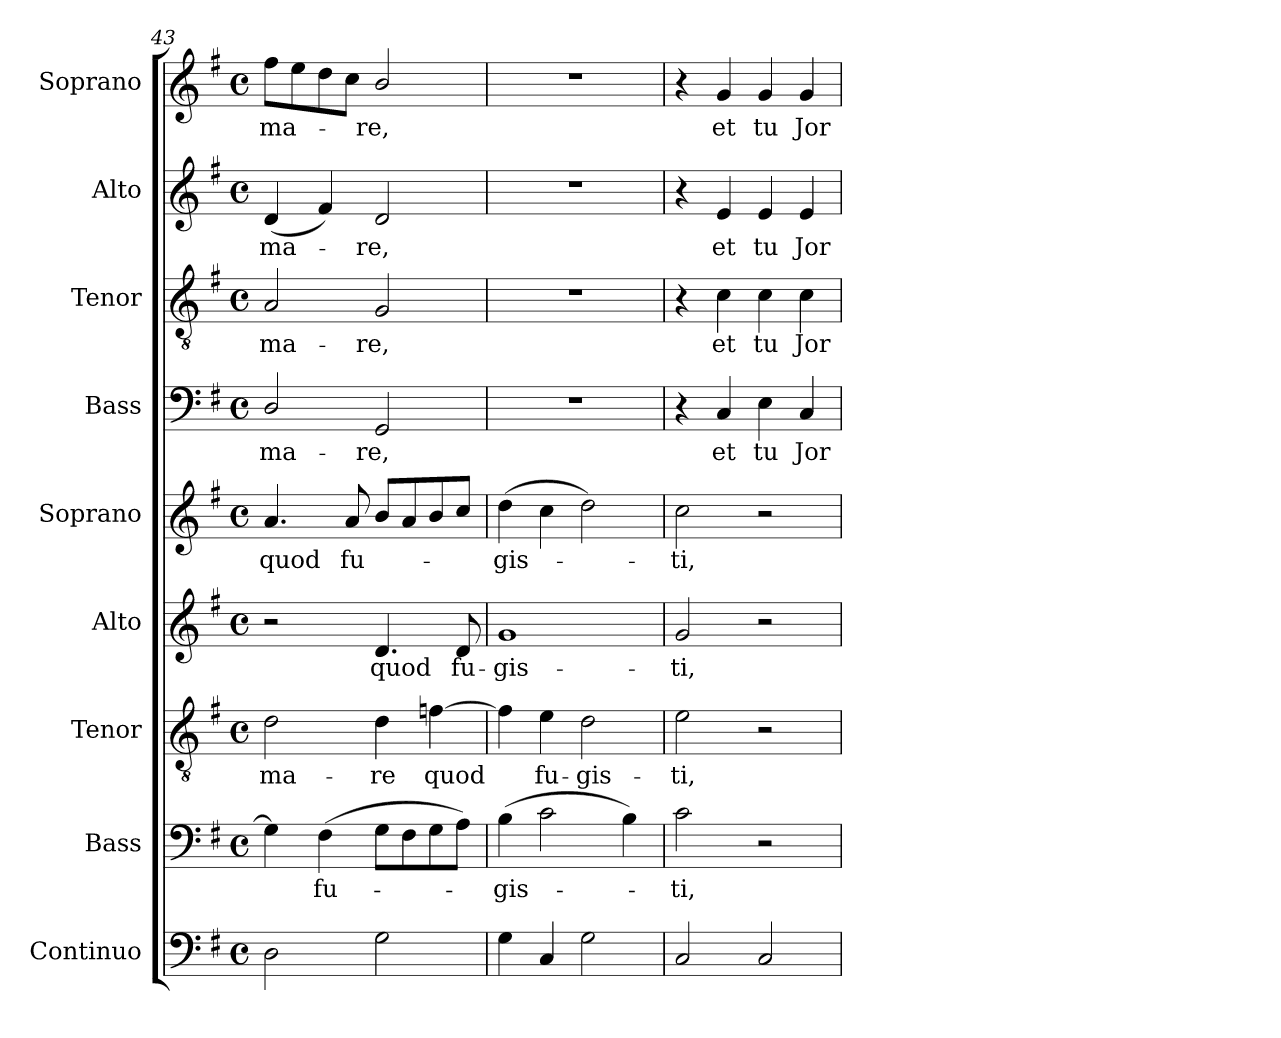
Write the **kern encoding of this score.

**kern	**kern	**text	**kern	**text	**kern	**text	**kern	**text	**kern	**text	**kern	**text	**kern	**text	**kern	**text
*part9	*part8	*part8	*part7	*part7	*part6	*part6	*part5	*part5	*part4	*part4	*part3	*part3	*part2	*part2	*part1	*part1
*staff9	*staff8	*staff8	*staff7	*staff7	*staff6	*staff6	*staff5	*staff5	*staff4	*staff4	*staff3	*staff3	*staff2	*staff2	*staff1	*staff1
*I"Continuo	*I"Bass	*	*I"Tenor	*	*I"Alto	*	*I"Soprano	*	*I"Bass	*	*I"Tenor	*	*I"Alto	*	*I"Soprano	*
*I'Cont.	*I'B.	*	*I'T.	*	*I'A.	*	*I'S.	*	*I'B.	*	*I'T.	*	*I'A.	*	*I'S.	*
*clefF4	*clefF4	*	*clefGv2	*	*clefG2	*	*clefG2	*	*clefF4	*	*clefGv2	*	*clefG2	*	*clefG2	*
*	*	*	*ITrd7c12	*	*	*	*	*	*	*	*ITrd7c12	*	*	*	*	*
*k[f#]	*k[f#]	*	*k[f#]	*	*k[f#]	*	*k[f#]	*	*k[f#]	*	*k[f#]	*	*k[f#]	*	*k[f#]	*
*G:	*G:	*	*G:	*	*G:	*	*G:	*	*G:	*	*G:	*	*G:	*	*G:	*
*M4/4	*M4/4	*	*M4/4	*	*M4/4	*	*M4/4	*	*M4/4	*	*M4/4	*	*M4/4	*	*M4/4	*
*met(c)	*met(c)	*	*met(c)	*	*met(c)	*	*met(c)	*	*met(c)	*	*met(c)	*	*met(c)	*	*met(c)	*
=43	=43	=43	=43	=43	=43	=43	=43	=43	=43	=43	=43	=43	=43	=43	=43	=43
!	!	!	!	!LO:LY:b:color=#000000	!	!	!	!	!	!	!	!	!	!	!	!
!	!	!	!	!	!	!	!	!LO:LY:b:color=#000000	!	!	!	!	!	!	!	!
!	!	!	!	!	!	!	!	!	!	!LO:LY:b:color=#000000	!	!	!	!	!	!
!	!	!	!	!	!	!	!	!	!	!	!	!LO:LY:b:color=#000000	!	!	!	!
!	!	!	!	!	!	!	!	!	!	!	!	!	!	!LO:LY:b:color=#000000	!	!
!	!	!	!	!	!	!	!	!	!	!	!	!	!	!	!	!LO:LY:b:color=#000000
2Di\	4Gi\]	.	2Di\	ma-	2r	.	4.ai/	quod	2Di/	ma-	2AAi/	ma-	(4di/	ma-	8ff#i\L	ma-
.	.	.	.	.	.	.	.	.	.	.	.	.	.	.	8eei\	.
!	!	!LO:LY:b:color=#000000	!	!	!	!	!	!	!	!	!	!	!	!	!	!
.	(4F#i\	fu-	.	.	.	.	.	.	.	.	.	.	4f#i/)	.	8ddi\	.
!	!	!	!	!	!	!	!	!LO:LY:b:color=#000000	!	!	!	!	!	!	!	!
.	.	.	.	.	.	.	8ai/	fu-	.	.	.	.	.	.	8cci\J	.
!	!	!	!	!LO:LY:b:color=#000000	!	!	!	!	!	!	!	!	!	!	!	!
!	!	!	!	!	!	!LO:LY:b:color=#000000	!	!	!	!	!	!	!	!	!	!
!	!	!	!	!	!	!	!	!	!	!LO:LY:b:color=#000000	!	!	!	!	!	!
!	!	!	!	!	!	!	!	!	!	!	!	!LO:LY:b:color=#000000	!	!	!	!
!	!	!	!	!	!	!	!	!	!	!	!	!	!	!LO:LY:b:color=#000000	!	!
!	!	!	!	!	!	!	!	!	!	!	!	!	!	!	!	!LO:LY:b:color=#000000
2Gi\	8Gi\L	.	4Di\	-re	4.di/	quod	8bi/L	.	2GGi/	-re,	2GGi/	-re,	2di/	-re,	2bi/	-re,
.	8F#i\	.	.	.	.	.	8ai/	.	.	.	.	.	.	.	.	.
!	!	!	!	!LO:LY:b:color=#000000	!	!	!	!	!	!	!	!	!	!	!	!
.	8Gi\	.	[4Fni\	quod	.	.	8bi/	.	.	.	.	.	.	.	.	.
!	!	!	!	!	!	!LO:LY:b:color=#000000	!	!	!	!	!	!	!	!	!	!
.	8Ai\J)	.	.	.	8di/	fu-	8cci/J	.	.	.	.	.	.	.	.	.
!!LO:PB:g=z
=44	=44	=44	=44	=44	=44	=44	=44	=44	=44	=44	=44	=44	=44	=44	=44	=44
!	!	!LO:LY:b:color=#000000	!	!	!	!	!	!	!	!	!	!	!	!	!	!
!	!	!	!	!	!	!LO:LY:b:color=#000000	!	!	!	!	!	!	!	!	!	!
!	!	!	!	!	!	!	!	!LO:LY:b:color=#000000	!	!	!	!	!	!	!	!
4Gi\	(4Bi\	-gis-	4Fi\]	.	1gi	-gis-	(4ddi\	-gis-	1r	.	1r	.	1r	.	1r	.
!	!	!	!	!LO:LY:b:color=#000000	!	!	!	!	!	!	!	!	!	!	!	!
4Ci/	2ci\	.	4Ei\	fu-	.	.	4cci\	.	.	.	.	.	.	.	.	.
!	!	!	!	!LO:LY:b:color=#000000	!	!	!	!	!	!	!	!	!	!	!	!
2Gi\	.	.	2Di\	-gis-	.	.	2ddi\)	.	.	.	.	.	.	.	.	.
.	4Bi\)	.	.	.	.	.	.	.	.	.	.	.	.	.	.	.
=45	=45	=45	=45	=45	=45	=45	=45	=45	=45	=45	=45	=45	=45	=45	=45	=45
!	!	!LO:LY:b:color=#000000	!	!	!	!	!	!	!	!	!	!	!	!	!	!
!	!	!	!	!LO:LY:b:color=#000000	!	!	!	!	!	!	!	!	!	!	!	!
!	!	!	!	!	!	!LO:LY:b:color=#000000	!	!	!	!	!	!	!	!	!	!
!	!	!	!	!	!	!	!	!LO:LY:b:color=#000000	!	!	!	!	!	!	!	!
2Ci/	2ci\	-ti,	2Ei\	-ti,	2gi/	-ti,	2cci\	-ti,	4r	.	4r	.	4r	.	4r	.
!	!	!	!	!	!	!	!	!	!	!LO:LY:b:color=#000000	!	!	!	!	!	!
!	!	!	!	!	!	!	!	!	!	!	!	!LO:LY:b:color=#000000	!	!	!	!
!	!	!	!	!	!	!	!	!	!	!	!	!	!	!LO:LY:b:color=#000000	!	!
!	!	!	!	!	!	!	!	!	!	!	!	!	!	!	!	!LO:LY:b:color=#000000
.	.	.	.	.	.	.	.	.	4Ci/	et	4Ci\	et	4ei/	et	4gi/	et
!	!	!	!	!	!	!	!	!	!	!LO:LY:b:color=#000000	!	!	!	!	!	!
!	!	!	!	!	!	!	!	!	!	!	!	!LO:LY:b:color=#000000	!	!	!	!
!	!	!	!	!	!	!	!	!	!	!	!	!	!	!LO:LY:b:color=#000000	!	!
!	!	!	!	!	!	!	!	!	!	!	!	!	!	!	!	!LO:LY:b:color=#000000
2Ci/	2r	.	2r	.	2r	.	2r	.	4Ei\	tu	4Ci\	tu	4ei/	tu	4gi/	tu
!	!	!	!	!	!	!	!	!	!	!LO:LY:b:color=#000000	!	!	!	!	!	!
!	!	!	!	!	!	!	!	!	!	!	!	!LO:LY:b:color=#000000	!	!	!	!
!	!	!	!	!	!	!	!	!	!	!	!	!	!	!LO:LY:b:color=#000000	!	!
!	!	!	!	!	!	!	!	!	!	!	!	!	!	!	!	!LO:LY:b:color=#000000
.	.	.	.	.	.	.	.	.	4Ci/	Jor-	4Ci\	Jor-	4ei/	Jor-	4gi/	Jor-
=	=	=	=	=	=	=	=	=	=	=	=	=	=	=	=	=
*-	*-	*-	*-	*-	*-	*-	*-	*-	*-	*-	*-	*-	*-	*-	*-	*-
